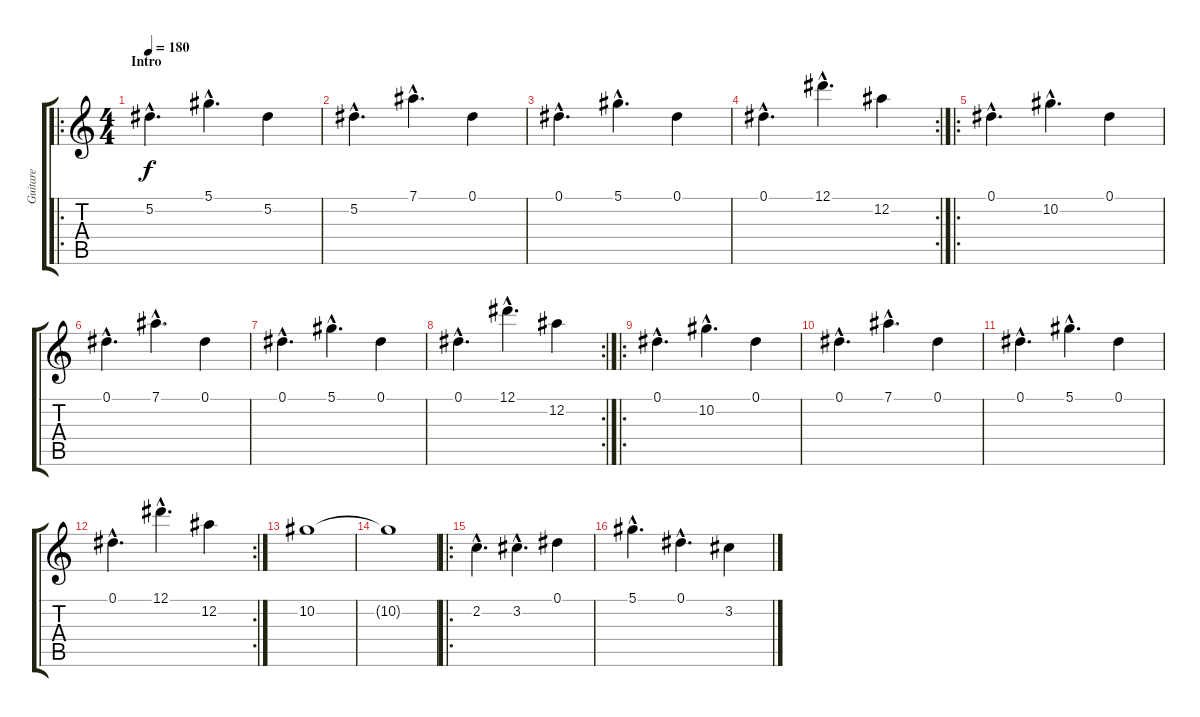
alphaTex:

\track ("Guitare" "Guitare") {instrument distortionguitar}
\staff {score tabs}
\tuning (Eb4 Bb3 Gb3 Db3 Ab2 Db2) {hide}
\ro
\ts (4 4)
\section ("" "Intro")
\tempo 180
\clef g2
\ks c
5.2{hac}.4{d dy f instrument electricguitarjazz} 5.1{hac}.4{d} 5.2.4 |
5.2{hac}.4{d} 7.1{hac}.4{d} 0.1.4 |
0.1{hac}.4{d} 5.1{hac}.4{d} 0.1.4 |
\rc 2
0.1{hac}.4{d} 12.1{hac}.4{d} 12.2.4 |
\ro
0.1{hac}.4{d} 10.2{hac}.4{d} 0.1.4 |
0.1{hac}.4{d} 7.1{hac}.4{d} 0.1.4 |
0.1{hac}.4{d} 5.1{hac}.4{d} 0.1.4 |
\rc 2
0.1{hac}.4{d} 12.1{hac}.4{d} 12.2.4 |
\ro
0.1{hac}.4{d} 10.2{hac}.4{d} 0.1.4 |
0.1{hac}.4{d} 7.1{hac}.4{d} 0.1.4 |
0.1{hac}.4{d} 5.1{hac}.4{d} 0.1.4 |
\rc 2
0.1{hac}.4{d} 12.1{hac}.4{d} 12.2.4 |
10.2.1 |
10.2{t}.1 |
\ro
2.2{hac}.4{d balance 8 instrument distortionguitar} 3.2{hac}.4{d} 0.1.4 |
5.1{hac}.4{d} 0.1{hac}.4{d} 3.2.4
